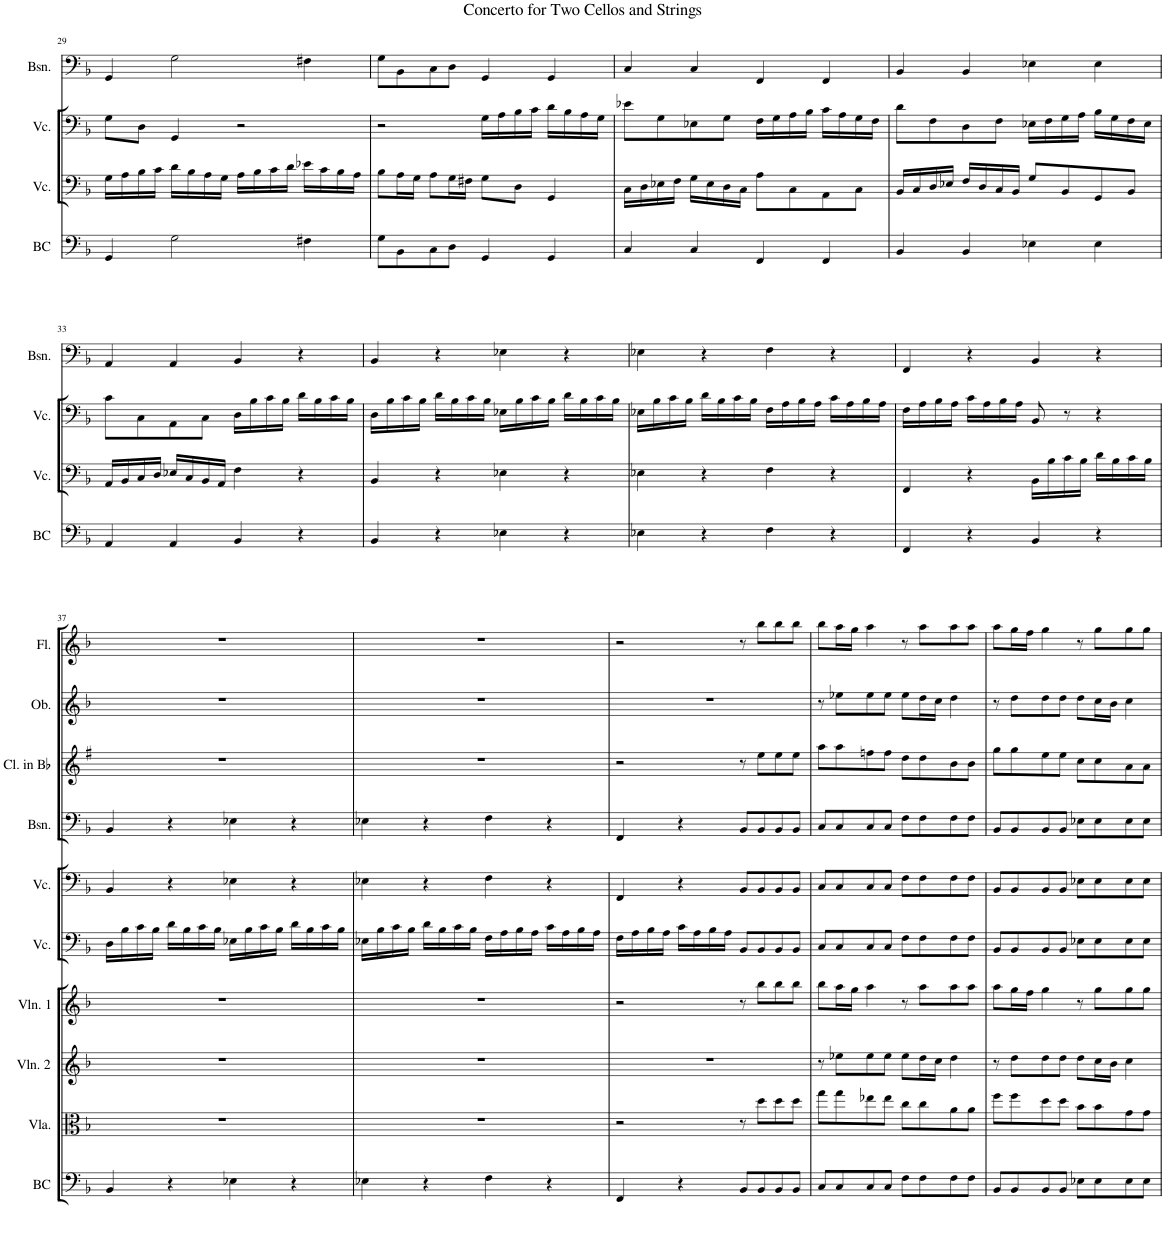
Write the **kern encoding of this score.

**kern	**kern	**kern	**kern	**kern	**kern	**kern	**kern	**kern	**kern
*part10	*part9	*part8	*part7	*part6	*part5	*part4	*part3	*part2	*part1
*staff10	*staff9	*staff8	*staff7	*staff6	*staff5	*staff4	*staff3	*staff2	*staff1
*I"Basso Continuo	*I"Viola	*I"Violin 2	*I"Violin 1	*I"Violoncello	*I"Violoncello	*I"Bassoon	*I"Clarinet in Bb	*I"Oboe	*I"Flute
*I'BC	*I'Vla.	*I'Vln. 2	*I'Vln. 1	*I'Vc.	*I'Vc.	*I'Bsn.	*I'Cl. in Bb	*I'Ob.	*I'Fl.
!!LO:PB:g=z
*clefF4	*clefC3	*clefG2	*clefG2	*clefF4	*clefF4	*clefF4	*clefG2	*clefG2	*clefG2
*	*	*	*	*	*	*	*Trd1c2	*	*
*k[b-]	*k[b-]	*k[b-]	*k[b-]	*k[b-]	*k[b-]	*k[b-]	*k[f#]	*k[b-]	*k[b-]
*M4/4	*M4/4	*M4/4	*M4/4	*M4/4	*M4/4	*M4/4	*M4/4	*M4/4	*M4/4
=29	=29	=29	=29	=29	=29	=29	=29	=29	=29
4GG/	1r	1r	1r	16G\LL	8G\L	4GG/	1r	1r	1r
.	.	.	.	16A\	.	.	.	.	.
.	.	.	.	16B-\	8D\J	.	.	.	.
.	.	.	.	16c\JJ	.	.	.	.	.
2G\	.	.	.	16d\LL	4GG/	2G\	.	.	.
.	.	.	.	16B-\	.	.	.	.	.
.	.	.	.	16A\	.	.	.	.	.
.	.	.	.	16G\JJ	.	.	.	.	.
.	.	.	.	16A\LL	2r	.	.	.	.
.	.	.	.	16B-\	.	.	.	.	.
.	.	.	.	16c\	.	.	.	.	.
.	.	.	.	16d\JJ	.	.	.	.	.
4F#X\	.	.	.	16e-X\LL	.	4F#X\	.	.	.
.	.	.	.	16c\	.	.	.	.	.
.	.	.	.	16B-\	.	.	.	.	.
.	.	.	.	16A\JJ	.	.	.	.	.
=30	=30	=30	=30	=30	=30	=30	=30	=30	=30
8G\L	1r	1r	1r	8B-\L	2r	8G\L	1r	1r	1r
8BB-\	.	.	.	16A\L	.	8BB-\	.	.	.
.	.	.	.	16G\JJ	.	.	.	.	.
8C\	.	.	.	8A\L	.	8C\	.	.	.
8D\J	.	.	.	16G\L	.	8D\J	.	.	.
.	.	.	.	16F#X\JJ	.	.	.	.	.
4GG/	.	.	.	8G\L	16G\LL	4GG/	.	.	.
.	.	.	.	.	16A\	.	.	.	.
.	.	.	.	8D\J	16B-\	.	.	.	.
.	.	.	.	.	16c\JJ	.	.	.	.
4GG/	.	.	.	4GG/	16d\LL	4GG/	.	.	.
.	.	.	.	.	16B-\	.	.	.	.
.	.	.	.	.	16A\	.	.	.	.
.	.	.	.	.	16G\JJ	.	.	.	.
=31	=31	=31	=31	=31	=31	=31	=31	=31	=31
4C/	1r	1r	1r	16C\LL	8e-X\L	4C/	1r	1r	1r
.	.	.	.	16D\	.	.	.	.	.
.	.	.	.	16E-X\	8G\	.	.	.	.
.	.	.	.	16F\JJ	.	.	.	.	.
4C/	.	.	.	16G\LL	8E-X\	4C/	.	.	.
.	.	.	.	16E-\	.	.	.	.	.
.	.	.	.	16D\	8G\J	.	.	.	.
.	.	.	.	16C\JJ	.	.	.	.	.
4FF/	.	.	.	8A\L	16F\LL	4FF/	.	.	.
.	.	.	.	.	16G\	.	.	.	.
.	.	.	.	8C\	16A\	.	.	.	.
.	.	.	.	.	16B-\JJ	.	.	.	.
4FF/	.	.	.	8AA\	16c\LL	4FF/	.	.	.
.	.	.	.	.	16A\	.	.	.	.
.	.	.	.	8C\J	16G\	.	.	.	.
.	.	.	.	.	16F\JJ	.	.	.	.
=32	=32	=32	=32	=32	=32	=32	=32	=32	=32
4BB-/	1r	1r	1r	16BB-/LL	8d\L	4BB-/	1r	1r	1r
.	.	.	.	16C/	.	.	.	.	.
.	.	.	.	16D/	8F\	.	.	.	.
.	.	.	.	16E-X/JJ	.	.	.	.	.
4BB-/	.	.	.	16F/LL	8D\	4BB-/	.	.	.
.	.	.	.	16D/	.	.	.	.	.
.	.	.	.	16C/	8F\J	.	.	.	.
.	.	.	.	16BB-/JJ	.	.	.	.	.
4E-X\	.	.	.	8G/L	16E-X\LL	4E-X\	.	.	.
.	.	.	.	.	16F\	.	.	.	.
.	.	.	.	8BB-/	16G\	.	.	.	.
.	.	.	.	.	16A\JJ	.	.	.	.
4E-\	.	.	.	8GG/	16B-\LL	4E-\	.	.	.
.	.	.	.	.	16G\	.	.	.	.
.	.	.	.	8BB-/J	16F\	.	.	.	.
.	.	.	.	.	16E-\JJ	.	.	.	.
!!LO:LB:g=z
=33	=33	=33	=33	=33	=33	=33	=33	=33	=33
4AA/	1r	1r	1r	16AA/LL	8c\L	4AA/	1r	1r	1r
.	.	.	.	16BB-/	.	.	.	.	.
.	.	.	.	16C/	8C\	.	.	.	.
.	.	.	.	16D/JJ	.	.	.	.	.
4AA/	.	.	.	16E-X/LL	8AA\	4AA/	.	.	.
.	.	.	.	16C/	.	.	.	.	.
.	.	.	.	16BB-/	8C\J	.	.	.	.
.	.	.	.	16AA/JJ	.	.	.	.	.
4BB-/	.	.	.	4F\	16D\LL	4BB-/	.	.	.
.	.	.	.	.	16B-\	.	.	.	.
.	.	.	.	.	16c\	.	.	.	.
.	.	.	.	.	16B-\JJ	.	.	.	.
4r	.	.	.	4r	16d\LL	4r	.	.	.
.	.	.	.	.	16B-\	.	.	.	.
.	.	.	.	.	16c\	.	.	.	.
.	.	.	.	.	16B-\JJ	.	.	.	.
=34	=34	=34	=34	=34	=34	=34	=34	=34	=34
4BB-/	1r	1r	1r	4BB-/	16D\LL	4BB-/	1r	1r	1r
.	.	.	.	.	16B-\	.	.	.	.
.	.	.	.	.	16c\	.	.	.	.
.	.	.	.	.	16B-\JJ	.	.	.	.
4r	.	.	.	4r	16d\LL	4r	.	.	.
.	.	.	.	.	16B-\	.	.	.	.
.	.	.	.	.	16c\	.	.	.	.
.	.	.	.	.	16B-\JJ	.	.	.	.
4E-X\	.	.	.	4E-X\	16E-X\LL	4E-X\	.	.	.
.	.	.	.	.	16B-\	.	.	.	.
.	.	.	.	.	16c\	.	.	.	.
.	.	.	.	.	16B-\JJ	.	.	.	.
4r	.	.	.	4r	16d\LL	4r	.	.	.
.	.	.	.	.	16B-\	.	.	.	.
.	.	.	.	.	16c\	.	.	.	.
.	.	.	.	.	16B-\JJ	.	.	.	.
=35	=35	=35	=35	=35	=35	=35	=35	=35	=35
4E-X\	1r	1r	1r	4E-X\	16E-X\LL	4E-X\	1r	1r	1r
.	.	.	.	.	16B-\	.	.	.	.
.	.	.	.	.	16c\	.	.	.	.
.	.	.	.	.	16B-\JJ	.	.	.	.
4r	.	.	.	4r	16d\LL	4r	.	.	.
.	.	.	.	.	16B-\	.	.	.	.
.	.	.	.	.	16c\	.	.	.	.
.	.	.	.	.	16B-\JJ	.	.	.	.
4F\	.	.	.	4F\	16F\LL	4F\	.	.	.
.	.	.	.	.	16A\	.	.	.	.
.	.	.	.	.	16B-\	.	.	.	.
.	.	.	.	.	16A\JJ	.	.	.	.
4r	.	.	.	4r	16c\LL	4r	.	.	.
.	.	.	.	.	16A\	.	.	.	.
.	.	.	.	.	16B-\	.	.	.	.
.	.	.	.	.	16A\JJ	.	.	.	.
=36	=36	=36	=36	=36	=36	=36	=36	=36	=36
4FF/	1r	1r	1r	4FF/	16F\LL	4FF/	1r	1r	1r
.	.	.	.	.	16A\	.	.	.	.
.	.	.	.	.	16B-\	.	.	.	.
.	.	.	.	.	16A\JJ	.	.	.	.
4r	.	.	.	4r	16c\LL	4r	.	.	.
.	.	.	.	.	16A\	.	.	.	.
.	.	.	.	.	16B-\	.	.	.	.
.	.	.	.	.	16A\JJ	.	.	.	.
4BB-/	.	.	.	16BB-\LL	8BB-/	4BB-/	.	.	.
.	.	.	.	16B-\	.	.	.	.	.
.	.	.	.	16c\	8r	.	.	.	.
.	.	.	.	16B-\JJ	.	.	.	.	.
4r	.	.	.	16d\LL	4r	4r	.	.	.
.	.	.	.	16B-\	.	.	.	.	.
.	.	.	.	16c\	.	.	.	.	.
.	.	.	.	16B-\JJ	.	.	.	.	.
!!LO:LB:g=z
=37	=37	=37	=37	=37	=37	=37	=37	=37	=37
4BB-/	1r	1r	1r	16D\LL	4BB-/	4BB-/	1r	1r	1r
.	.	.	.	16B-\	.	.	.	.	.
.	.	.	.	16c\	.	.	.	.	.
.	.	.	.	16B-\JJ	.	.	.	.	.
4r	.	.	.	16d\LL	4r	4r	.	.	.
.	.	.	.	16B-\	.	.	.	.	.
.	.	.	.	16c\	.	.	.	.	.
.	.	.	.	16B-\JJ	.	.	.	.	.
4E-X\	.	.	.	16E-X\LL	4E-X\	4E-X\	.	.	.
.	.	.	.	16B-\	.	.	.	.	.
.	.	.	.	16c\	.	.	.	.	.
.	.	.	.	16B-\JJ	.	.	.	.	.
4r	.	.	.	16d\LL	4r	4r	.	.	.
.	.	.	.	16B-\	.	.	.	.	.
.	.	.	.	16c\	.	.	.	.	.
.	.	.	.	16B-\JJ	.	.	.	.	.
=38	=38	=38	=38	=38	=38	=38	=38	=38	=38
4E-X\	1r	1r	1r	16E-X\LL	4E-X\	4E-X\	1r	1r	1r
.	.	.	.	16B-\	.	.	.	.	.
.	.	.	.	16c\	.	.	.	.	.
.	.	.	.	16B-\JJ	.	.	.	.	.
4r	.	.	.	16d\LL	4r	4r	.	.	.
.	.	.	.	16B-\	.	.	.	.	.
.	.	.	.	16c\	.	.	.	.	.
.	.	.	.	16B-\JJ	.	.	.	.	.
4F\	.	.	.	16F\LL	4F\	4F\	.	.	.
.	.	.	.	16A\	.	.	.	.	.
.	.	.	.	16B-\	.	.	.	.	.
.	.	.	.	16A\JJ	.	.	.	.	.
4r	.	.	.	16c\LL	4r	4r	.	.	.
.	.	.	.	16A\	.	.	.	.	.
.	.	.	.	16B-\	.	.	.	.	.
.	.	.	.	16A\JJ	.	.	.	.	.
=39	=39	=39	=39	=39	=39	=39	=39	=39	=39
4FF/	2r	1r	2r	16F\LL	4FF/	4FF/	2r	1r	2r
.	.	.	.	16A\	.	.	.	.	.
.	.	.	.	16B-\	.	.	.	.	.
.	.	.	.	16A\JJ	.	.	.	.	.
4r	.	.	.	16c\LL	4r	4r	.	.	.
.	.	.	.	16A\	.	.	.	.	.
.	.	.	.	16B-\	.	.	.	.	.
.	.	.	.	16A\JJ	.	.	.	.	.
8BB-/L	8r	.	8r	8BB-/L	8BB-/L	8BB-/L	8r	.	8r
8BB-/	8dd\L	.	8bb-\L	8BB-/	8BB-/	8BB-/	8ee\L	.	8bb-\L
8BB-/	8dd\	.	8bb-\	8BB-/	8BB-/	8BB-/	8ee\	.	8bb-\
8BB-/J	8dd\J	.	8bb-\J	8BB-/J	8BB-/J	8BB-/J	8ee\J	.	8bb-\J
=40	=40	=40	=40	=40	=40	=40	=40	=40	=40
8C/L	8gg\L	8r	8bb-\L	8C/L	8C/L	8C/L	8aa\L	8r	8bb-\L
8C/	8gg\	8ee-X\L	16aa\L	8C/	8C/	8C/	8aa\	8ee-X\L	16aa\L
.	.	.	16gg\JJ	.	.	.	.	.	16gg\JJ
8C/	8ee-X\	8ee-\	4aa\	8C/	8C/	8C/	8ffn\	8ee-\	4aa\
8C/J	8ee-\J	8ee-\J	.	8C/J	8C/J	8C/J	8ff\J	8ee-\J	.
8F\L	8cc\L	8ee-\L	8r	8F\L	8F\L	8F\L	8dd\L	8ee-\L	8r
8F\	8cc\	16dd\L	8aa\L	8F\	8F\	8F\	8dd\	16dd\L	8aa\L
.	.	16cc\JJ	.	.	.	.	.	16cc\JJ	.
8F\	8a\	4dd\	8aa\	8F\	8F\	8F\	8b\	4dd\	8aa\
8F\J	8a\J	.	8aa\J	8F\J	8F\J	8F\J	8b\J	.	8aa\J
=41	=41	=41	=41	=41	=41	=41	=41	=41	=41
8BB-/L	8ff\L	8r	8aa\L	8BB-/L	8BB-/L	8BB-/L	8gg\L	8r	8aa\L
8BB-/	8ff\	8dd\L	16gg\L	8BB-/	8BB-/	8BB-/	8gg\	8dd\L	16gg\L
.	.	.	16ff\JJ	.	.	.	.	.	16ff\JJ
8BB-/	8dd\	8dd\	4gg\	8BB-/	8BB-/	8BB-/	8ee\	8dd\	4gg\
8BB-/J	8dd\J	8dd\J	.	8BB-/J	8BB-/J	8BB-/J	8ee\J	8dd\J	.
8E-X\L	8b-\L	8dd\L	8r	8E-X\L	8E-X\L	8E-X\L	8cc\L	8dd\L	8r
8E-\	8b-\	16cc\L	8gg\L	8E-\	8E-\	8E-\	8cc\	16cc\L	8gg\L
.	.	16b-\JJ	.	.	.	.	.	16b-\JJ	.
8E-\	8g\	4cc\	8gg\	8E-\	8E-\	8E-\	8a\	4cc\	8gg\
8E-\J	8g\J	.	8gg\J	8E-\J	8E-\J	8E-\J	8a\J	.	8gg\J
=	=	=	=	=	=	=	=	=	=
*-	*-	*-	*-	*-	*-	*-	*-	*-	*-
